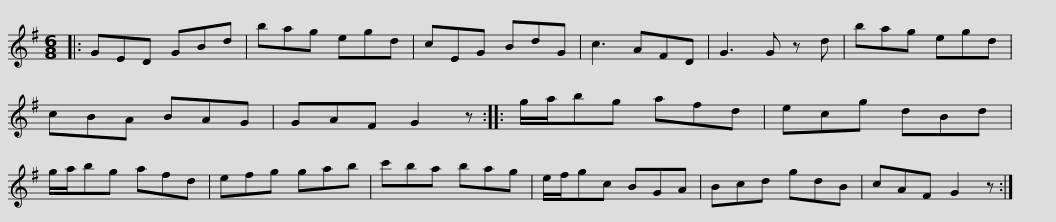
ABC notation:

X:1
L:1/8
M:6/8
I:linebreak $
K:G
V:1 treble
V:1
|: GED GBd | bag egd | cEG BdG | c3 AFD | G3 G z d | %5
 bag egd | cBA BAG |$ GAF G2 z :: g/a/bg afd | ecg dBd | %10
 g/a/bg afd | efg gab | c'ba bag |$ e/f/gc BGA | Bcd gdB | %15
 cAF G2 z :| %16
